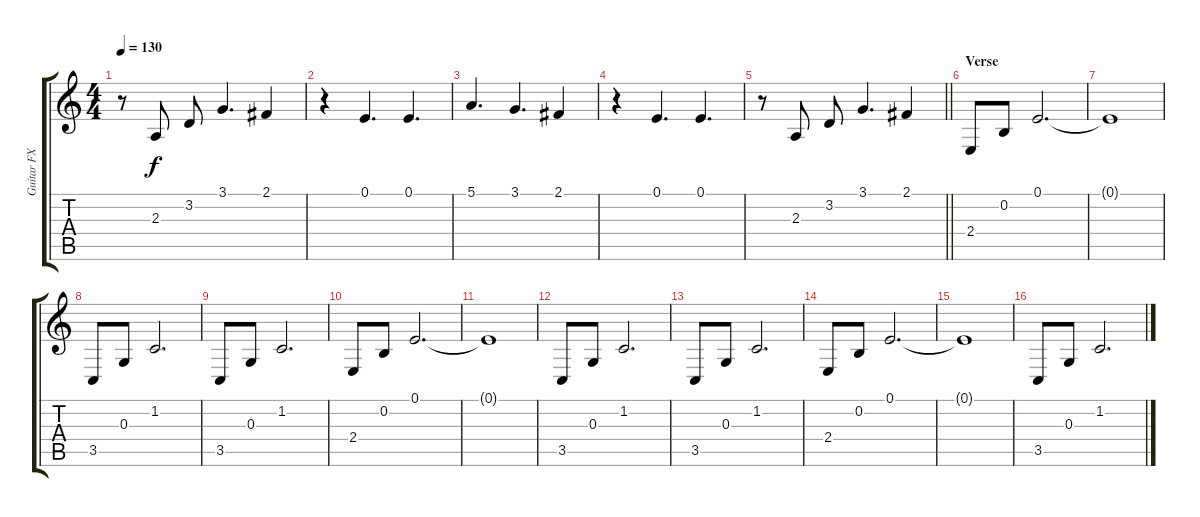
\track ("Guitar FX" "Guitar FX") {instrument fx1rain}
\staff {score tabs}
\tuning (E4 B3 G3 D3 A2 E2) {hide}
\ts (4 4)
\tempo 130
\clef g2
\ks c
r.8{dy f} 2.3.8 3.2.8 3.1.4{d} 2.1.4 |
r.4 0.1.4{d} 0.1.4{d} |
5.1.4{d} 3.1.4{d} 2.1.4 |
r.4 0.1.4{d} 0.1.4{d} |
\barLineRight lightlight
r.8 2.3.8 3.2.8 3.1.4{d} 2.1.4 |
\section ("" "Verse")
2.4.8 0.2.8 0.1.2{d} |
0.1{t}.1 |
3.5.8 0.3.8 1.2.2{d} |
3.5.8 0.3.8 1.2.2{d} |
2.4.8 0.2.8 0.1.2{d} |
0.1{t}.1 |
3.5.8 0.3.8 1.2.2{d} |
3.5.8 0.3.8 1.2.2{d} |
2.4.8 0.2.8 0.1.2{d} |
0.1{t}.1 |
3.5.8 0.3.8 1.2.2{d}
